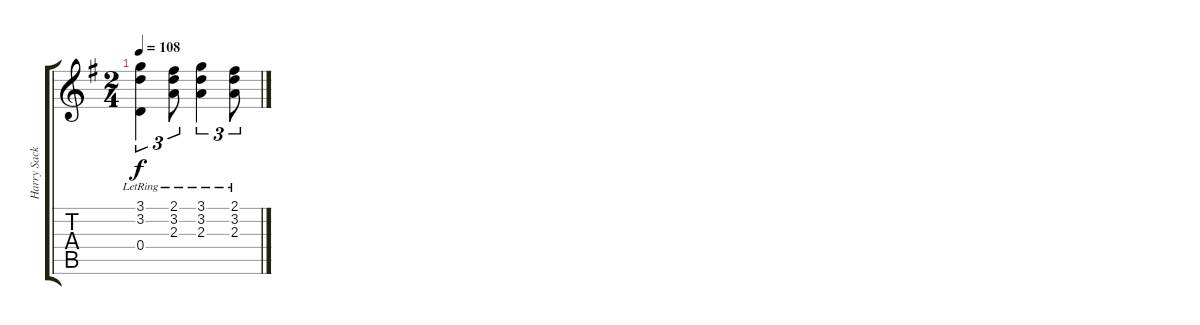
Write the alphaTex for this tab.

\track ("Harry Sacksioni" "Harry Sack") {instrument acousticguitarsteel}
\staff {score tabs}
\tuning (E4 B3 G3 D3 A2 E2) {hide}
\ts (2 4)
\tempo 108
\clef g2
\ks g
(3.1{lr} 3.2{lr} 0.4{t}).4{tu (3 2) dy f volume 4} (2.1{lr} 3.2{lr} 2.3{lr}).8{tu (3 2)} (3.1{lr} 3.2{lr} 2.3{lr}).4{tu (3 2) volume 2} (2.1{lr} 3.2{lr} 2.3{lr}).8{tu (3 2)}
